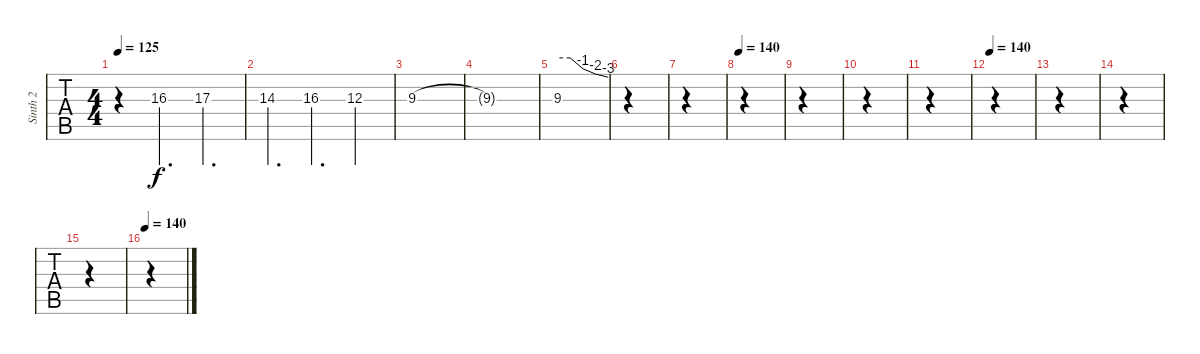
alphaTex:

\track ("Sinth 2" "Sinth 2") {instrument pad7halo}
\staff {tabs}
\tuning (Eb4 Bb3 Gb3 Db3 Ab2 Eb2) {hide}
\ts (4 4)
\tempo 125
\clef g2
\ks c
r.4{dy f volume 13} 16.3.4{d} 17.3.4{d} |
14.3.4{d} 16.3.4{d} 12.3.4 |
9.3.1 |
9.3{t}.1 |
9.3.1{tbe (custom default 0 0 15 0 30 -4 45 -8 60 -12) volume 4} |
|
|
\tempo 140
|
|
|
|
\tempo 140
|
|
|
|
\tempo 140
